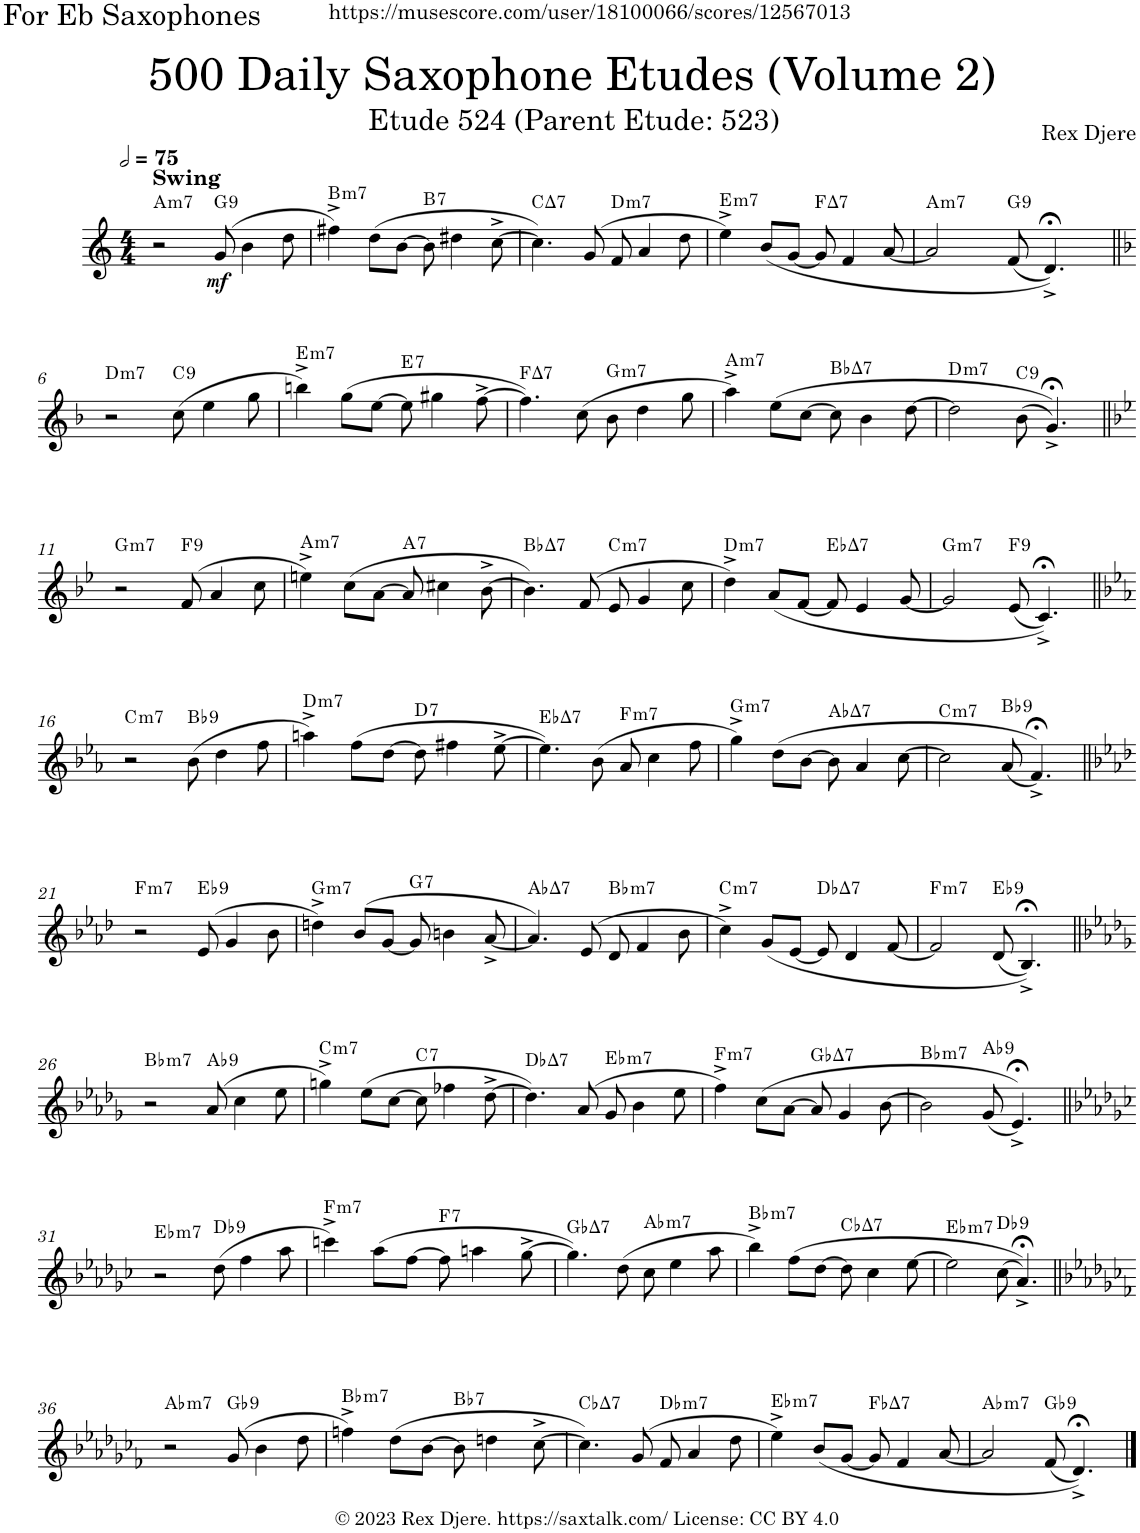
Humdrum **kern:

**kern	**dynam	**harte
*part1	*part1	*part1
*staff1	*staff1	*
*I"Alto Saxophone	*	*
*I'A. Sax.	*	*
*clefG2	*	*
*Trd5c9	*	*
*k[]	*	*
*M4/4	*	*
*MM150	*	*
=1	=1	=1
!LO:TX:a:B:t=Swing	!	!LO:H:kt=m7
2r	.	A:min7
!	!LO:DY:b	!LO:H:kt=9
(8g/	mf	G:9
4b\	.	.
8dd\	.	.
=2	=2	=2
!	!	!LO:H:kt=m7
4ff#X^\)	.	B:min7
(8dd\L	.	.
[8b\J	.	.
!	!	!LO:H:kt=7
8b\]	.	B:7
4dd#X\	.	.
[8cc^\	.	.
=3	=3	=3
!	!	!LO:H:kt=7
4.cc\])	.	C:maj7
(8g/	.	.
!	!	!LO:H:kt=m7
8f/	.	D:min7
4a/	.	.
8dd\	.	.
=4	=4	=4
!	!	!LO:H:kt=m7
4ee^\)	.	E:min7
(8b/L	.	.
[8g/J	.	.
!	!	!LO:H:kt=7
8g/]	.	F:maj7
4f/	.	.
[8a/	.	.
=5	=5	=5
!	!	!LO:H:kt=m7
2a/]	.	A:min7
!	!	!LO:H:kt=9
(8f/	.	G:9
4.d;<^/))	.	.
!!LO:LB:g=z
=6||	=6||	=6||
*k[b-]	*	*
!	!	!LO:H:kt=m7
2r	.	D:min7
!	!	!LO:H:kt=9
(8cc\	.	C:9
4ee\	.	.
8gg\	.	.
=7	=7	=7
!	!	!LO:H:kt=m7
4bbn^\)	.	E:min7
(8gg\L	.	.
[8ee\J	.	.
!	!	!LO:H:kt=7
8ee\]	.	E:7
4gg#X\	.	.
[8ff^\	.	.
=8	=8	=8
!	!	!LO:H:kt=7
4.ff\])	.	F:maj7
(8cc\	.	.
!	!	!LO:H:kt=m7
8b-\	.	G:min7
4dd\	.	.
8gg\	.	.
=9	=9	=9
!	!	!LO:H:kt=m7
4aa^\)	.	A:min7
(8ee\L	.	.
[8cc\J	.	.
!	!	!LO:H:kt=7
8cc\]	.	Bb:maj7
4b-\	.	.
[8dd\	.	.
=10	=10	=10
!	!	!LO:H:kt=m7
2dd\]	.	D:min7
!	!	!LO:H:kt=9
(8b-\	.	C:9
4.g;<^/))	.	.
!!LO:LB:g=z
=11||	=11||	=11||
*k[b-e-]	*	*
!	!	!LO:H:kt=m7
2r	.	G:min7
!	!	!LO:H:kt=9
(8f/	.	F:9
4a/	.	.
8cc\	.	.
=12	=12	=12
!	!	!LO:H:kt=m7
4een^\)	.	A:min7
(8cc\L	.	.
[8a\J	.	.
!	!	!LO:H:kt=7
8a/]	.	A:7
4cc#X\	.	.
[8b-^\	.	.
=13	=13	=13
!	!	!LO:H:kt=7
4.b-\])	.	Bb:maj7
(8f/	.	.
!	!	!LO:H:kt=m7
8e-/	.	C:min7
4g/	.	.
8cc\	.	.
=14	=14	=14
!	!	!LO:H:kt=m7
4dd^\)	.	D:min7
(8a/L	.	.
[8f/J	.	.
!	!	!LO:H:kt=7
8f/]	.	Eb:maj7
4e-/	.	.
[8g/	.	.
=15	=15	=15
!	!	!LO:H:kt=m7
2g/]	.	G:min7
!	!	!LO:H:kt=9
(8e-/	.	F:9
4.c;<^/))	.	.
!!LO:LB:g=z
=16||	=16||	=16||
*k[b-e-a-]	*	*
!	!	!LO:H:kt=m7
2r	.	C:min7
!	!	!LO:H:kt=9
(8b-\	.	Bb:9
4dd\	.	.
8ff\	.	.
=17	=17	=17
!	!	!LO:H:kt=m7
4aan^\)	.	D:min7
(8ff\L	.	.
[8dd\J	.	.
!	!	!LO:H:kt=7
8dd\]	.	D:7
4ff#X\	.	.
[8ee-^\	.	.
=18	=18	=18
!	!	!LO:H:kt=7
4.ee-\])	.	Eb:maj7
(8b-\	.	.
!	!	!LO:H:kt=m7
8a-/	.	F:min7
4cc\	.	.
8ff\	.	.
=19	=19	=19
!	!	!LO:H:kt=m7
4gg^\)	.	G:min7
(8dd\L	.	.
[8b-\J	.	.
!	!	!LO:H:kt=7
8b-\]	.	Ab:maj7
4a-/	.	.
[8cc\	.	.
=20	=20	=20
!	!	!LO:H:kt=m7
2cc\]	.	C:min7
!	!	!LO:H:kt=9
(8a-/	.	Bb:9
4.f;<^/))	.	.
!!LO:LB:g=z
=21||	=21||	=21||
*k[b-e-a-d-]	*	*
!	!	!LO:H:kt=m7
2r	.	F:min7
!	!	!LO:H:kt=9
(8e-/	.	Eb:9
4g/	.	.
8b-\	.	.
=22	=22	=22
!	!	!LO:H:kt=m7
4ddn^\)	.	G:min7
(8b-/L	.	.
[8g/J	.	.
!	!	!LO:H:kt=7
8g/]	.	G:7
4bn\	.	.
[8a-^/	.	.
=23	=23	=23
!	!	!LO:H:kt=7
4.a-/])	.	Ab:maj7
(8e-/	.	.
!	!	!LO:H:kt=m7
8d-/	.	Bb:min7
4f/	.	.
8b-\	.	.
=24	=24	=24
!	!	!LO:H:kt=m7
4cc^\)	.	C:min7
(8g/L	.	.
[8e-/J	.	.
!	!	!LO:H:kt=7
8e-/]	.	Db:maj7
4d-/	.	.
[8f/	.	.
=25	=25	=25
!	!	!LO:H:kt=m7
2f/]	.	F:min7
!	!	!LO:H:kt=9
(8d-/	.	Eb:9
4.B-;<^/))	.	.
!!LO:LB:g=z
=26||	=26||	=26||
*k[b-e-a-d-g-]	*	*
!	!	!LO:H:kt=m7
2r	.	Bb:min7
!	!	!LO:H:kt=9
(8a-/	.	Ab:9
4cc\	.	.
8ee-\	.	.
=27	=27	=27
!	!	!LO:H:kt=m7
4ggn^\)	.	C:min7
(8ee-\L	.	.
[8cc\J	.	.
!	!	!LO:H:kt=7
8cc\]	.	C:7
4ff-X\	.	.
[8dd-^\	.	.
=28	=28	=28
!	!	!LO:H:kt=7
4.dd-\])	.	Db:maj7
(8a-/	.	.
!	!	!LO:H:kt=m7
8g-/	.	Eb:min7
4b-\	.	.
8ee-\	.	.
=29	=29	=29
!	!	!LO:H:kt=m7
4ff^\)	.	F:min7
(8cc\L	.	.
[8a-\J	.	.
!	!	!LO:H:kt=7
8a-/]	.	Gb:maj7
4g-/	.	.
[8b-\	.	.
=30	=30	=30
!	!	!LO:H:kt=m7
2b-\]	.	Bb:min7
!	!	!LO:H:kt=9
(8g-/	.	Ab:9
4.e-;<^/))	.	.
!!LO:LB:g=z
=31||	=31||	=31||
*k[b-e-a-d-g-c-]	*	*
!	!	!LO:H:kt=m7
2r	.	Eb:min7
!	!	!LO:H:kt=9
(8dd-\	.	Db:9
4ff\	.	.
8aa-\	.	.
=32	=32	=32
!	!	!LO:H:kt=m7
4cccn^\)	.	F:min7
(8aa-\L	.	.
[8ff\J	.	.
!	!	!LO:H:kt=7
8ff\]	.	F:7
4aan\	.	.
[8gg-^\	.	.
=33	=33	=33
!	!	!LO:H:kt=7
4.gg-\])	.	Gb:maj7
(8dd-\	.	.
!	!	!LO:H:kt=m7
8cc-\	.	Ab:min7
4ee-\	.	.
8aa-\	.	.
=34	=34	=34
!	!	!LO:H:kt=m7
4bb-^\)	.	Bb:min7
(8ff\L	.	.
[8dd-\J	.	.
!	!	!LO:H:kt=7
8dd-\]	.	Cb:maj7
4cc-\	.	.
[8ee-\	.	.
=35	=35	=35
!	!	!LO:H:kt=m7
2ee-\]	.	Eb:min7
!	!	!LO:H:kt=9
(8cc-\	.	Db:9
4.a-;<^/))	.	.
!!LO:LB:g=z
=36||	=36||	=36||
*k[b-e-a-d-g-c-f-]	*	*
!	!	!LO:H:kt=m7
2r	.	Ab:min7
!	!	!LO:H:kt=9
(8g-/	.	Gb:9
4b-\	.	.
8dd-\	.	.
=37	=37	=37
!	!	!LO:H:kt=m7
4ffn^\)	.	Bb:min7
(8dd-\L	.	.
[8b-\J	.	.
!	!	!LO:H:kt=7
8b-\]	.	Bb:7
4ddn\	.	.
[8cc-^\	.	.
=38	=38	=38
!	!	!LO:H:kt=7
4.cc-\])	.	Cb:maj7
(8g-/	.	.
!	!	!LO:H:kt=m7
8f-/	.	Db:min7
4a-/	.	.
8dd-\	.	.
=39	=39	=39
!	!	!LO:H:kt=m7
4ee-^\)	.	Eb:min7
(8b-/L	.	.
[8g-/J	.	.
!	!	!LO:H:kt=7
8g-/]	.	Fb:maj7
4f-/	.	.
[8a-/	.	.
=40	=40	=40
!	!	!LO:H:kt=m7
2a-/]	.	Ab:min7
!	!	!LO:H:kt=9
(8f-/	.	Gb:9
4.d-;<^/))	.	.
==	==	==
*-	*-	*-
